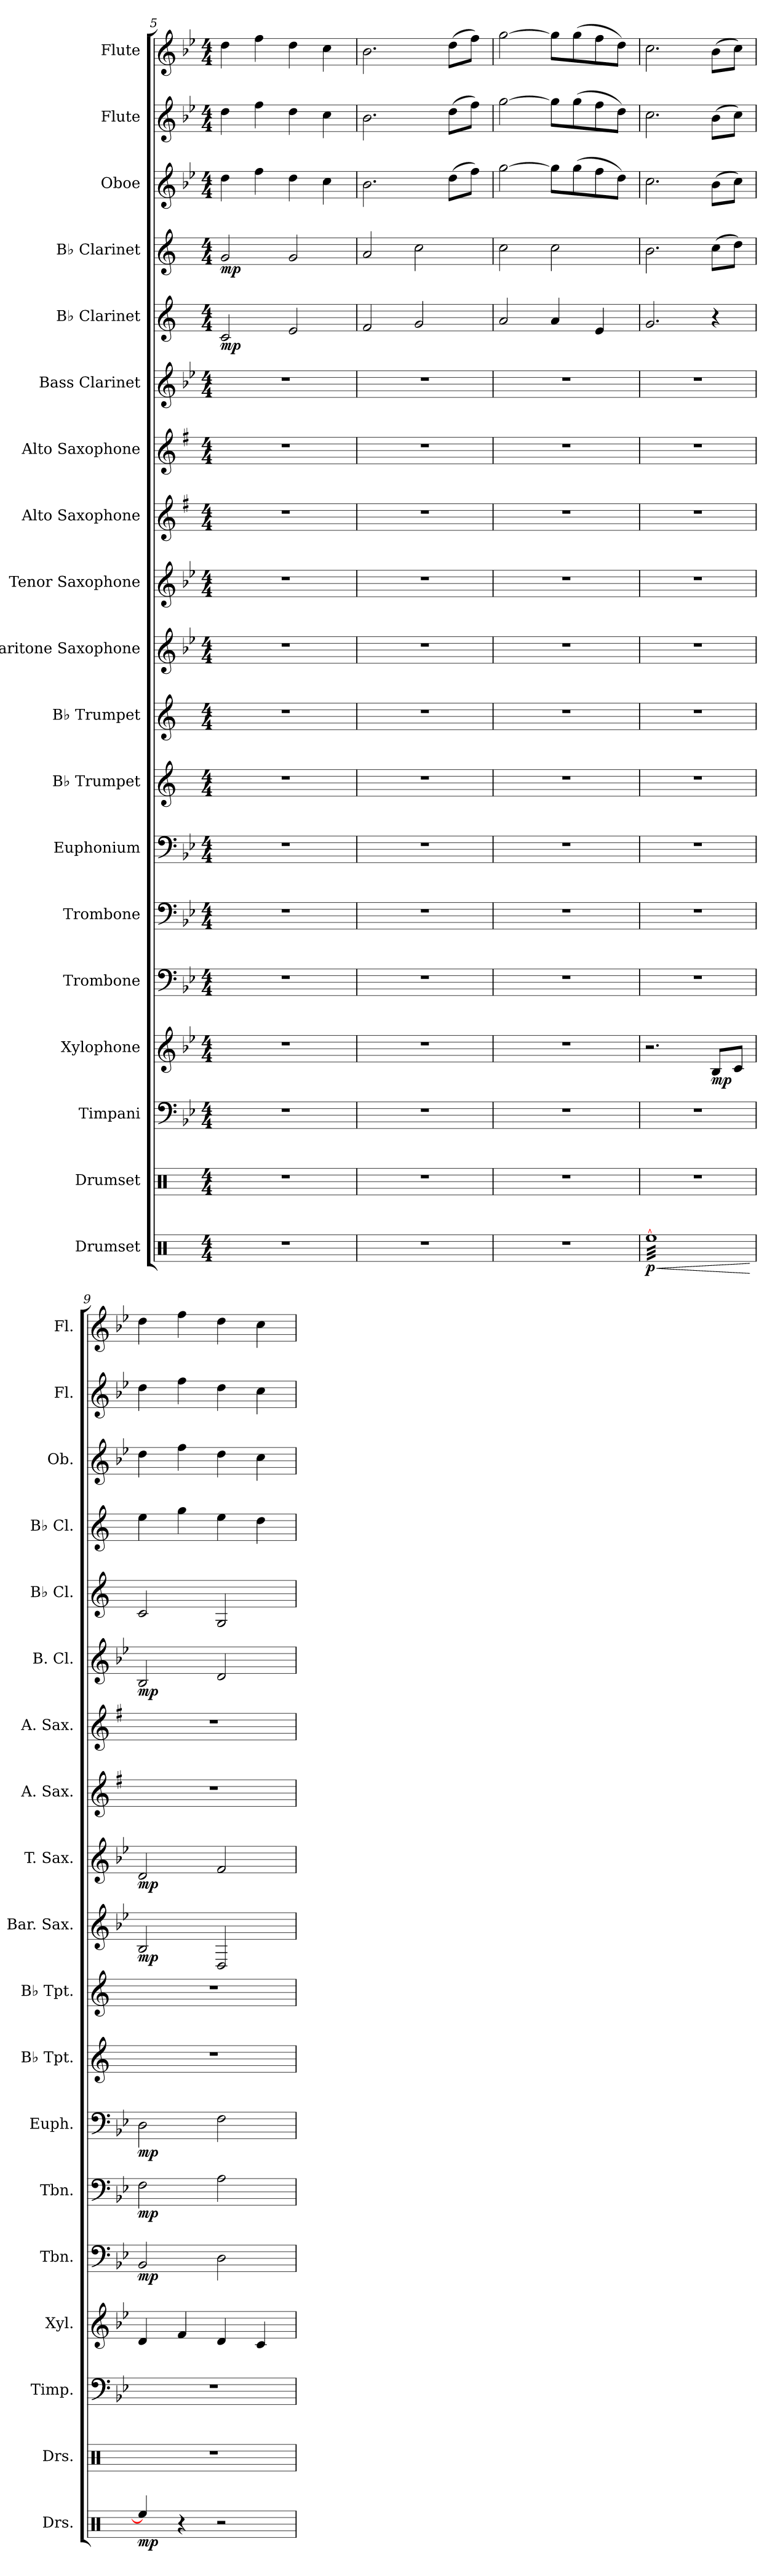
**kern	**dynam	**kern	**kern	**kern	**dynam	**kern	**dynam	**kern	**dynam	**kern	**dynam	**kern	**kern	**kern	**dynam	**kern	**dynam	**kern	**kern	**kern	**dynam	**kern	**dynam	**kern	**dynam	**kern	**kern	**kern
*part19	*part19	*part18	*part17	*part16	*part16	*part15	*part15	*part14	*part14	*part13	*part13	*part12	*part11	*part10	*part10	*part9	*part9	*part8	*part7	*part6	*part6	*part5	*part5	*part4	*part4	*part3	*part2	*part1
*staff19	*staff19	*staff18	*staff17	*staff16	*staff16	*staff15	*staff15	*staff14	*staff14	*staff13	*staff13	*staff12	*staff11	*staff10	*staff10	*staff9	*staff9	*staff8	*staff7	*staff6	*staff6	*staff5	*staff5	*staff4	*staff4	*staff3	*staff2	*staff1
*I"Drumset	*	*I"Drumset	*I"Timpani	*I"Xylophone	*	*I"Trombone	*	*I"Trombone	*	*I"Euphonium	*	*I"B♭ Trumpet	*I"B♭ Trumpet	*I"Baritone Saxophone	*	*I"Tenor Saxophone	*	*I"Alto Saxophone	*I"Alto Saxophone	*I"Bass Clarinet	*	*I"B♭ Clarinet	*	*I"B♭ Clarinet	*	*I"Oboe	*I"Flute	*I"Flute
*I'Drs.	*	*I'Drs.	*I'Timp.	*I'Xyl.	*	*I'Tbn.	*	*I'Tbn.	*	*I'Euph.	*	*I'B♭ Tpt.	*I'B♭ Tpt.	*I'Bar. Sax.	*	*I'T. Sax.	*	*I'A. Sax.	*I'A. Sax.	*I'B. Cl.	*	*I'B♭ Cl.	*	*I'B♭ Cl.	*	*I'Ob.	*I'Fl.	*I'Fl.
*clefX	*	*clefX	*clefF4	*clefG2	*	*clefF4	*	*clefF4	*	*clefF4	*	*clefG2	*clefG2	*clefG2	*	*clefG2	*	*clefG2	*clefG2	*clefG2	*	*clefG2	*	*clefG2	*	*clefG2	*clefG2	*clefG2
*	*	*	*	*ITrd-7c-12	*	*	*	*	*	*	*	*ITrd1c2	*ITrd1c2	*ITrd12c21	*	*ITrd8c14	*	*ITrd5c9	*ITrd5c9	*ITrd8c14	*	*ITrd1c2	*	*ITrd1c2	*	*	*	*
*k[]	*	*k[]	*k[b-e-]	*k[b-e-]	*	*k[b-e-]	*	*k[b-e-]	*	*k[b-e-]	*	*k[b-e-]	*k[b-e-]	*k[b-e-]	*	*k[b-e-]	*	*k[b-e-]	*k[b-e-]	*k[b-e-]	*	*k[b-e-]	*	*k[b-e-]	*	*k[b-e-]	*k[b-e-]	*k[b-e-]
*M4/4	*	*M4/4	*M4/4	*M4/4	*	*M4/4	*	*M4/4	*	*M4/4	*	*M4/4	*M4/4	*M4/4	*	*M4/4	*	*M4/4	*M4/4	*M4/4	*	*M4/4	*	*M4/4	*	*M4/4	*M4/4	*M4/4
=5	=5	=5	=5	=5	=5	=5	=5	=5	=5	=5	=5	=5	=5	=5	=5	=5	=5	=5	=5	=5	=5	=5	=5	=5	=5	=5	=5	=5
!	!	!	!	!	!	!	!	!	!	!	!	!	!	!	!	!	!	!	!	!	!	!	!LO:DY:b	!	!LO:DY:b	!	!	!
1r	.	1r	1r	1r	.	1r	.	1r	.	1r	.	1r	1r	1r	.	1r	.	1r	1r	1r	.	2B-/	mp	2f/	mp	4dd\	4dd\	4dd\
.	.	.	.	.	.	.	.	.	.	.	.	.	.	.	.	.	.	.	.	.	.	.	.	.	.	4ff\	4ff\	4ff\
.	.	.	.	.	.	.	.	.	.	.	.	.	.	.	.	.	.	.	.	.	.	2d/	.	2f/	.	4dd\	4dd\	4dd\
.	.	.	.	.	.	.	.	.	.	.	.	.	.	.	.	.	.	.	.	.	.	.	.	.	.	4cc\	4cc\	4cc\
=6	=6	=6	=6	=6	=6	=6	=6	=6	=6	=6	=6	=6	=6	=6	=6	=6	=6	=6	=6	=6	=6	=6	=6	=6	=6	=6	=6	=6
1r	.	1r	1r	1r	.	1r	.	1r	.	1r	.	1r	1r	1r	.	1r	.	1r	1r	1r	.	2e-/	.	2g/	.	2.b-\	2.b-\	2.b-\
.	.	.	.	.	.	.	.	.	.	.	.	.	.	.	.	.	.	.	.	.	.	2f/	.	2b-\	.	.	.	.
.	.	.	.	.	.	.	.	.	.	.	.	.	.	.	.	.	.	.	.	.	.	.	.	.	.	(8dd\L	(8dd\L	(8dd\L
.	.	.	.	.	.	.	.	.	.	.	.	.	.	.	.	.	.	.	.	.	.	.	.	.	.	8ff\J)	8ff\J)	8ff\J)
=7	=7	=7	=7	=7	=7	=7	=7	=7	=7	=7	=7	=7	=7	=7	=7	=7	=7	=7	=7	=7	=7	=7	=7	=7	=7	=7	=7	=7
1r	.	1r	1r	1r	.	1r	.	1r	.	1r	.	1r	1r	1r	.	1r	.	1r	1r	1r	.	2g/	.	2b-\	.	[2gg\	[2gg\	[2gg\
.	.	.	.	.	.	.	.	.	.	.	.	.	.	.	.	.	.	.	.	.	.	4g/	.	2b-\	.	8gg\L]	8gg\L]	8gg\L]
.	.	.	.	.	.	.	.	.	.	.	.	.	.	.	.	.	.	.	.	.	.	.	.	.	.	(8gg\	(8gg\	(8gg\
.	.	.	.	.	.	.	.	.	.	.	.	.	.	.	.	.	.	.	.	.	.	4d/	.	.	.	8ff\	8ff\	8ff\
.	.	.	.	.	.	.	.	.	.	.	.	.	.	.	.	.	.	.	.	.	.	.	.	.	.	8dd\J)	8dd\J)	8dd\J)
=8	=8	=8	=8	=8	=8	=8	=8	=8	=8	=8	=8	=8	=8	=8	=8	=8	=8	=8	=8	=8	=8	=8	=8	=8	=8	=8	=8	=8
!	!LO:HP:b	!	!	!	!	!	!	!	!	!	!	!	!	!	!	!	!	!	!	!	!	!	!	!	!	!	!	!
!	!LO:DY:n=1:b	!	!	!	!	!	!	!	!	!	!	!	!	!	!	!	!	!	!	!	!	!	!	!	!	!	!	!
*tremolo	*	*	*	*	*	*	*	*	*	*	*	*	*	*	*	*	*	*	*	*	*	*	*	*	*	*	*	*
[32ReeLLL	< p	1r	1r	2.r	.	1r	.	1r	.	1r	.	1r	1r	1r	.	1r	.	1r	1r	1r	.	2.f/	.	2.a\	.	2.cc\	2.cc\	2.cc\
32Ree	.	.	.	.	.	.	.	.	.	.	.	.	.	.	.	.	.	.	.	.	.	.	.	.	.	.	.	.
32Ree	.	.	.	.	.	.	.	.	.	.	.	.	.	.	.	.	.	.	.	.	.	.	.	.	.	.	.	.
32Ree	.	.	.	.	.	.	.	.	.	.	.	.	.	.	.	.	.	.	.	.	.	.	.	.	.	.	.	.
32Ree	.	.	.	.	.	.	.	.	.	.	.	.	.	.	.	.	.	.	.	.	.	.	.	.	.	.	.	.
32Ree	.	.	.	.	.	.	.	.	.	.	.	.	.	.	.	.	.	.	.	.	.	.	.	.	.	.	.	.
32Ree	.	.	.	.	.	.	.	.	.	.	.	.	.	.	.	.	.	.	.	.	.	.	.	.	.	.	.	.
32Ree	.	.	.	.	.	.	.	.	.	.	.	.	.	.	.	.	.	.	.	.	.	.	.	.	.	.	.	.
32Ree	.	.	.	.	.	.	.	.	.	.	.	.	.	.	.	.	.	.	.	.	.	.	.	.	.	.	.	.
32Ree	.	.	.	.	.	.	.	.	.	.	.	.	.	.	.	.	.	.	.	.	.	.	.	.	.	.	.	.
32Ree	.	.	.	.	.	.	.	.	.	.	.	.	.	.	.	.	.	.	.	.	.	.	.	.	.	.	.	.
32Ree	.	.	.	.	.	.	.	.	.	.	.	.	.	.	.	.	.	.	.	.	.	.	.	.	.	.	.	.
32Ree	.	.	.	.	.	.	.	.	.	.	.	.	.	.	.	.	.	.	.	.	.	.	.	.	.	.	.	.
32Ree	.	.	.	.	.	.	.	.	.	.	.	.	.	.	.	.	.	.	.	.	.	.	.	.	.	.	.	.
32Ree	.	.	.	.	.	.	.	.	.	.	.	.	.	.	.	.	.	.	.	.	.	.	.	.	.	.	.	.
32Ree	.	.	.	.	.	.	.	.	.	.	.	.	.	.	.	.	.	.	.	.	.	.	.	.	.	.	.	.
32Ree	.	.	.	.	.	.	.	.	.	.	.	.	.	.	.	.	.	.	.	.	.	.	.	.	.	.	.	.
32Ree	.	.	.	.	.	.	.	.	.	.	.	.	.	.	.	.	.	.	.	.	.	.	.	.	.	.	.	.
32Ree	.	.	.	.	.	.	.	.	.	.	.	.	.	.	.	.	.	.	.	.	.	.	.	.	.	.	.	.
32Ree	.	.	.	.	.	.	.	.	.	.	.	.	.	.	.	.	.	.	.	.	.	.	.	.	.	.	.	.
32Ree	.	.	.	.	.	.	.	.	.	.	.	.	.	.	.	.	.	.	.	.	.	.	.	.	.	.	.	.
32Ree	.	.	.	.	.	.	.	.	.	.	.	.	.	.	.	.	.	.	.	.	.	.	.	.	.	.	.	.
32Ree	.	.	.	.	.	.	.	.	.	.	.	.	.	.	.	.	.	.	.	.	.	.	.	.	.	.	.	.
32Ree	.	.	.	.	.	.	.	.	.	.	.	.	.	.	.	.	.	.	.	.	.	.	.	.	.	.	.	.
!	!	!	!	!	!LO:DY:b	!	!	!	!	!	!	!	!	!	!	!	!	!	!	!	!	!	!	!	!	!	!	!
32Ree	.	.	.	8b-/L	mp	.	.	.	.	.	.	.	.	.	.	.	.	.	.	.	.	4r	.	(8b-\L	.	(8b-\L	(8b-\L	(8b-\L
32Ree	.	.	.	.	.	.	.	.	.	.	.	.	.	.	.	.	.	.	.	.	.	.	.	.	.	.	.	.
32Ree	.	.	.	.	.	.	.	.	.	.	.	.	.	.	.	.	.	.	.	.	.	.	.	.	.	.	.	.
32Ree	.	.	.	.	.	.	.	.	.	.	.	.	.	.	.	.	.	.	.	.	.	.	.	.	.	.	.	.
32Ree	.	.	.	8cc/J	.	.	.	.	.	.	.	.	.	.	.	.	.	.	.	.	.	.	.	8cc\J)	.	8cc\J)	8cc\J)	8cc\J)
32Ree	.	.	.	.	.	.	.	.	.	.	.	.	.	.	.	.	.	.	.	.	.	.	.	.	.	.	.	.
32Ree	.	.	.	.	.	.	.	.	.	.	.	.	.	.	.	.	.	.	.	.	.	.	.	.	.	.	.	.
32ReeJJJ	.	.	.	.	.	.	.	.	.	.	.	.	.	.	.	.	.	.	.	.	.	.	.	.	.	.	.	.
*Xtremolo	*	*	*	*	*	*	*	*	*	*	*	*	*	*	*	*	*	*	*	*	*	*	*	*	*	*	*	*
.	[	.	.	.	.	.	.	.	.	.	.	.	.	.	.	.	.	.	.	.	.	.	.	.	.	.	.	.
=9	=9	=9	=9	=9	=9	=9	=9	=9	=9	=9	=9	=9	=9	=9	=9	=9	=9	=9	=9	=9	=9	=9	=9	=9	=9	=9	=9	=9
!	!LO:DY:b	!	!	!	!	!	!LO:DY:b	!	!LO:DY:b	!	!LO:DY:b	!	!	!	!LO:DY:b	!	!LO:DY:b	!	!	!	!LO:DY:b	!	!	!	!	!	!	!
4Ree/]	mp	1r	1r	4dd/	.	2BB-/	mp	2F\	mp	2D\	mp	1r	1r	2BB-/	mp	2D/	mp	1r	1r	2BB-/	mp	2B-/	.	4dd\	.	4dd\	4dd\	4dd\
4r	.	.	.	4ff/	.	.	.	.	.	.	.	.	.	.	.	.	.	.	.	.	.	.	.	4ff\	.	4ff\	4ff\	4ff\
2r	.	.	.	4dd/	.	2D\	.	2A\	.	2F\	.	.	.	2DD/	.	2F/	.	.	.	2D/	.	2F/	.	4dd\	.	4dd\	4dd\	4dd\
.	.	.	.	4cc/	.	.	.	.	.	.	.	.	.	.	.	.	.	.	.	.	.	.	.	4cc\	.	4cc\	4cc\	4cc\
=	=	=	=	=	=	=	=	=	=	=	=	=	=	=	=	=	=	=	=	=	=	=	=	=	=	=	=	=
*-	*-	*-	*-	*-	*-	*-	*-	*-	*-	*-	*-	*-	*-	*-	*-	*-	*-	*-	*-	*-	*-	*-	*-	*-	*-	*-	*-	*-
